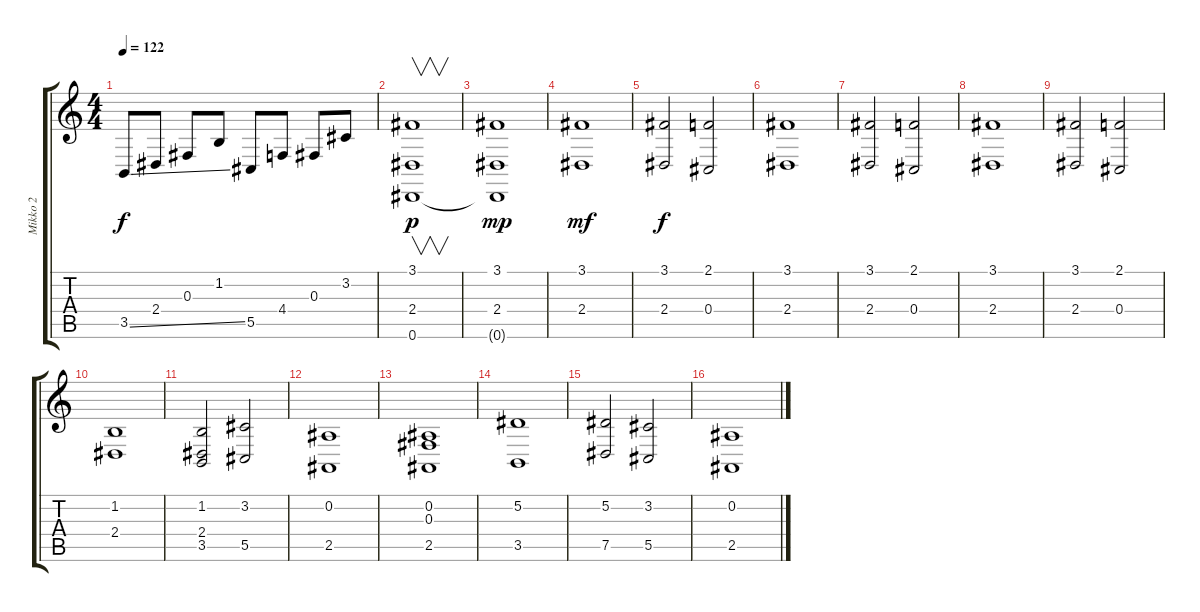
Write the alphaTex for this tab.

\track ("Mikko 2" "Mikko 2") {instrument stringensemble2}
\staff {score tabs}
\tuning (Eb4 Bb3 Gb3 Db3 Ab2 Eb2) {hide}
\ts (4 4)
\tempo 122
\clef g2
\ks c
3.5{ss}.8{dy f} 2.4.8 0.3.8 1.2.8 5.5.8 4.4.8 0.3.8 3.2.8 |
(3.1 2.4 0.6).1{v dy p} |
(3.1 2.4 0.6{t}).1{dy mp volume 8 instrument stringensemble2} |
(3.1 2.4).1{dy mf} |
(3.1 2.4).2{dy f} (2.1 0.4).2 |
(3.1 2.4).1 |
(3.1 2.4).2 (2.1 0.4).2 |
(3.1 2.4).1 |
(3.1 2.4).2 (2.1 0.4).2 |
(1.2 2.4).1 |
(1.2 2.4 3.5).2 (3.2 5.5).2 |
(0.2 2.5).1 |
(0.2 0.3 2.5).1 |
(5.2 3.5).1 |
(5.2 7.5).2 (3.2 5.5).2 |
(0.2 2.5).1
